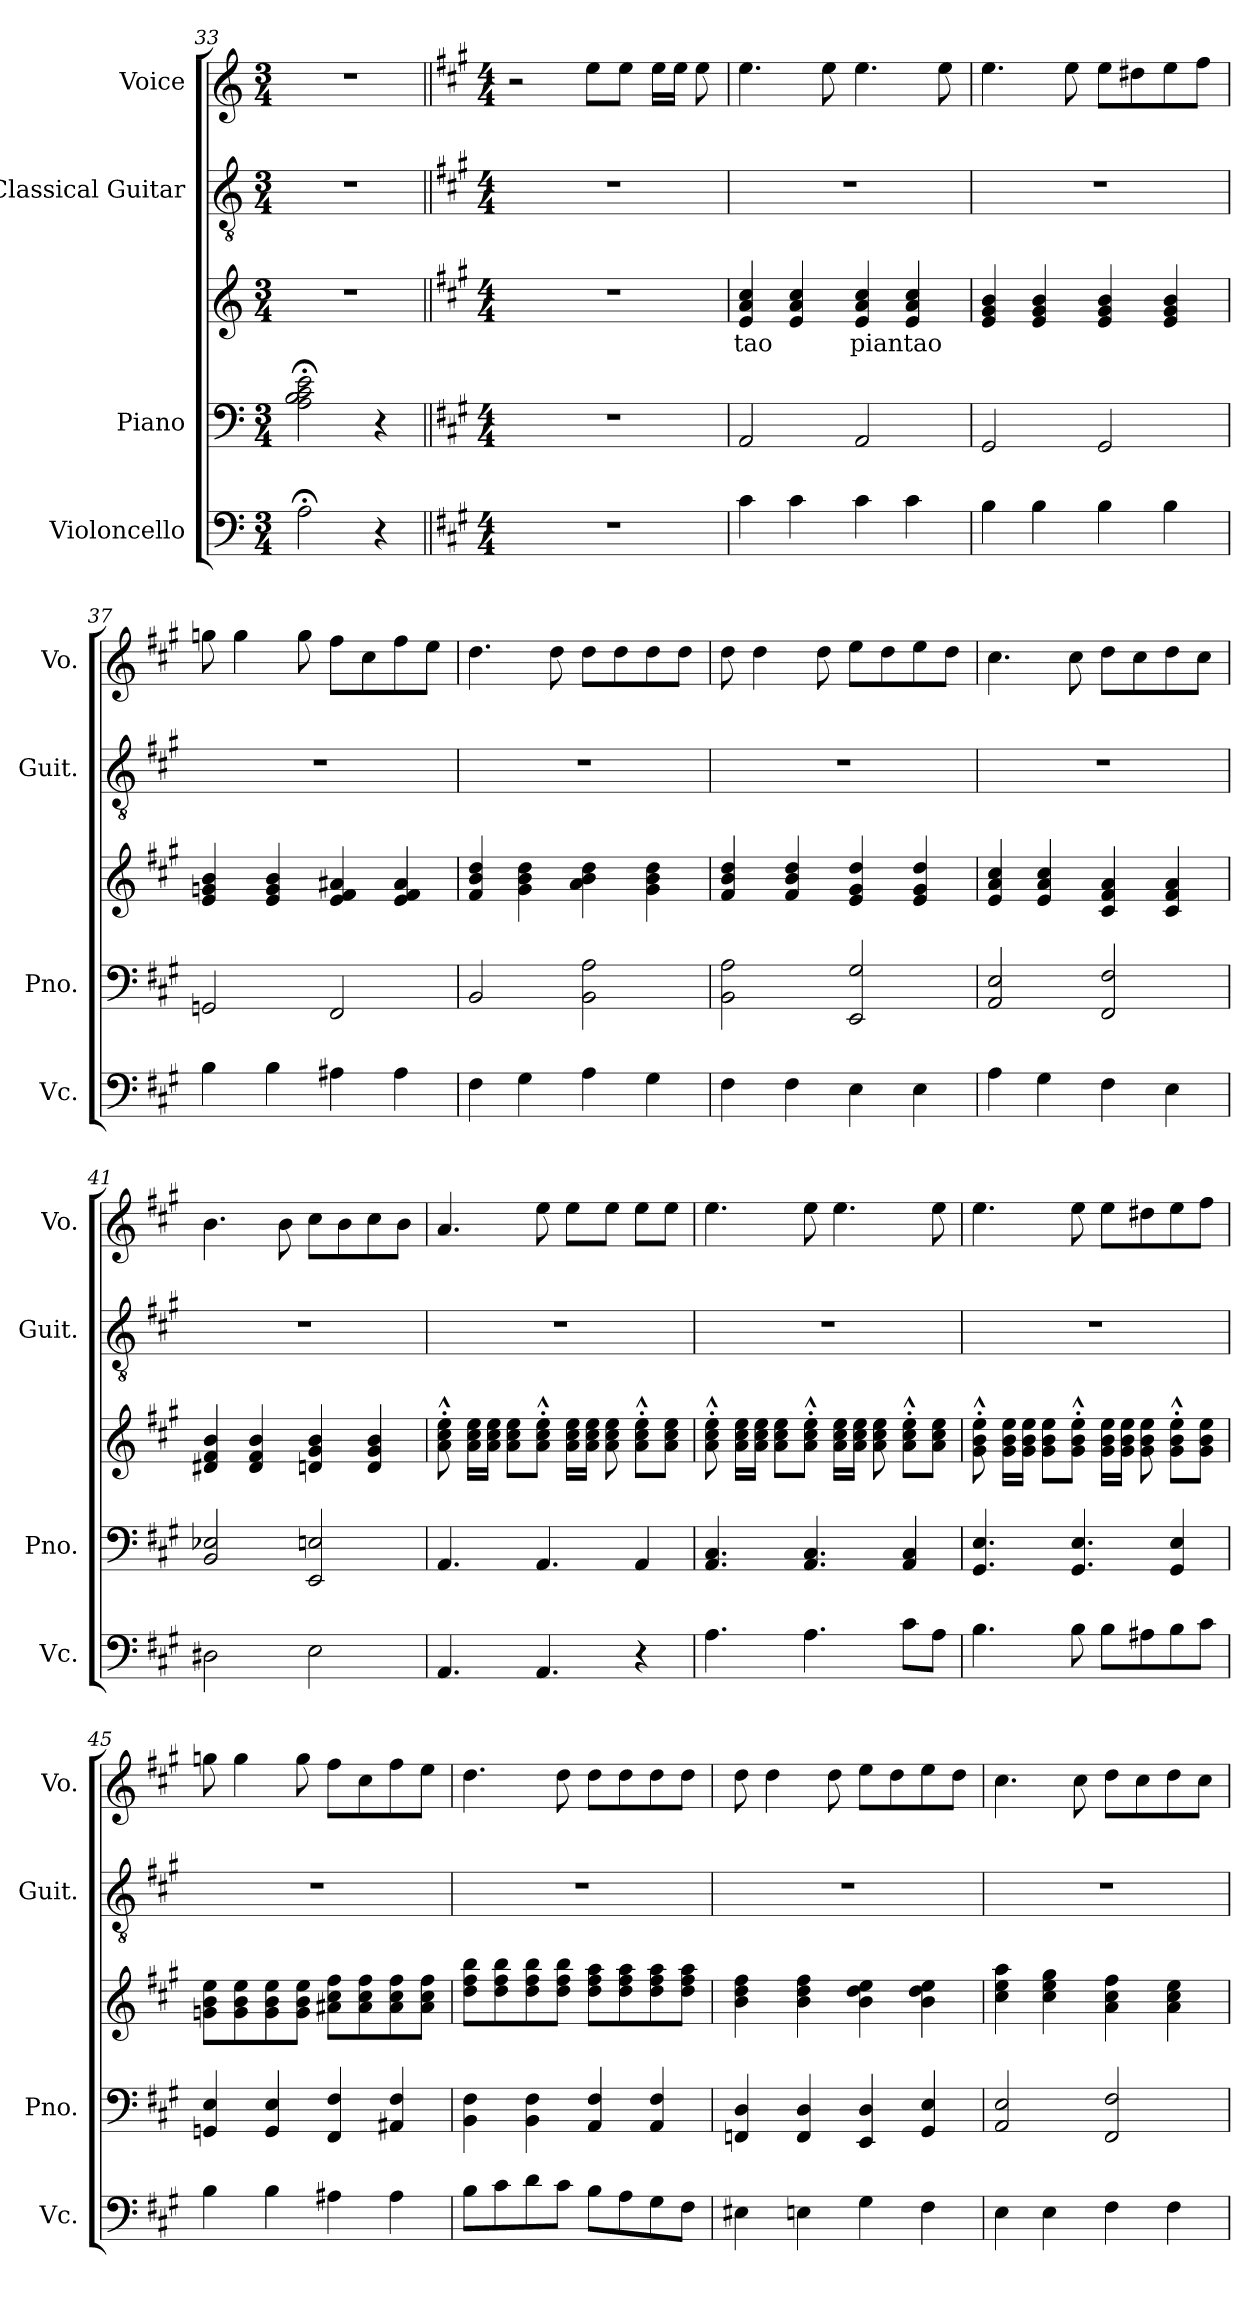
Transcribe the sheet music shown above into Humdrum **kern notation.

**kern	**kern	**kern	**text	**kern	**kern
*part4	*part3	*part3	*part3	*part2	*part1
*staff5	*staff4	*staff3	*staff3	*staff2	*staff1
*I"Violoncello	*I"Piano	*	*	*I"Classical Guitar	*I"Voice
*I'Vc.	*I'Pno.	*	*	*I'Guit.	*I'Vo.
!!LO:PB:g=z
*clefF4	*clefF4	*clefG2	*	*clefGv2	*clefG2
*k[]	*k[]	*k[]	*	*k[]	*k[]
*M3/4	*M3/4	*M3/4	*	*M3/4	*M3/4
=33	=33	=33	=33	=33	=33
2A;<\	2A\;< 2B\;< 2c\;< 2e\;<	2.r	.	2.r	2.r
4r	4r	.	.	.	.
=34||	=34||	=34||	=34||	=34||	=34||
*k[f#c#g#]	*k[f#c#g#]	*k[f#c#g#]	*	*k[f#c#g#]	*k[f#c#g#]
*M4/4	*M4/4	*M4/4	*	*M4/4	*M4/4
*	*	*	*	*	*MM70
1r	1r	1r	.	1r	2r
.	.	.	.	.	8ee\L
.	.	.	.	.	8ee\J
.	.	.	.	.	16ee\LL
.	.	.	.	.	16ee\JJ
.	.	.	.	.	8ee\
=35	=35	=35	=35	=35	=35
!	!	!	!LO:LY:b	!	!
4c#\	2AA/	4e/ 4a/ 4cc#/	tao	1r	4.ee\
4c#\	.	4e/ 4a/ 4cc#/	.	.	.
.	.	.	.	.	8ee\
!	!	!	!LO:LY:b	!	!
4c#\	2AA/	4e/ 4a/ 4cc#/	piantao	.	4.ee\
4c#\	.	4e/ 4a/ 4cc#/	.	.	.
.	.	.	.	.	8ee\
=36	=36	=36	=36	=36	=36
4B\	2GG#/	4e/ 4g#/ 4b/	.	1r	4.ee\
4B\	.	4e/ 4g#/ 4b/	.	.	.
.	.	.	.	.	8ee\
4B\	2GG#/	4e/ 4g#/ 4b/	.	.	8ee\L
.	.	.	.	.	8dd#X\
4B\	.	4e/ 4g#/ 4b/	.	.	8ee\
.	.	.	.	.	8ff#\J
!!LO:LB:g=z
=37	=37	=37	=37	=37	=37
4B\	2GGn/	4e/ 4gn/ 4b/	.	1r	8ggn\
.	.	.	.	.	4gg\
4B\	.	4e/ 4g/ 4b/	.	.	.
.	.	.	.	.	8gg\
4A#X\	2FF#/	4e/ 4f#/ 4a#X/	.	.	8ff#\L
.	.	.	.	.	8cc#\
4A#\	.	4e/ 4f#/ 4a#/	.	.	8ff#\
.	.	.	.	.	8ee\J
=38	=38	=38	=38	=38	=38
4F#\	2BB/	4f#/ 4b/ 4dd/	.	1r	4.dd\
4G#\	.	4g#\ 4b\ 4dd\	.	.	.
.	.	.	.	.	8dd\
4A\	2BB\ 2A\	4a\ 4b\ 4dd\	.	.	8dd\L
.	.	.	.	.	8dd\
4G#\	.	4g#\ 4b\ 4dd\	.	.	8dd\
.	.	.	.	.	8dd\J
=39	=39	=39	=39	=39	=39
4F#\	2BB\ 2A\	4f#/ 4b/ 4dd/	.	1r	8dd\
.	.	.	.	.	4dd\
4F#\	.	4f#/ 4b/ 4dd/	.	.	.
.	.	.	.	.	8dd\
4E\	2EE/ 2G#/	4e/ 4g#/ 4dd/	.	.	8ee\L
.	.	.	.	.	8dd\
4E\	.	4e/ 4g#/ 4dd/	.	.	8ee\
.	.	.	.	.	8dd\J
=40	=40	=40	=40	=40	=40
4A\	2AA/ 2E/	4e/ 4a/ 4cc#/	.	1r	4.cc#\
4G#\	.	4e/ 4a/ 4cc#/	.	.	.
.	.	.	.	.	8cc#\
4F#\	2FF#/ 2F#/	4c#/ 4f#/ 4a/	.	.	8dd\L
.	.	.	.	.	8cc#\
4E\	.	4c#/ 4f#/ 4a/	.	.	8dd\
.	.	.	.	.	8cc#\J
!!LO:PB:g=z
=41	=41	=41	=41	=41	=41
2D#X\	2BB/ 2E-X/	4d#X/ 4f#/ 4b/	.	1r	4.b\
.	.	4d#/ 4f#/ 4b/	.	.	.
.	.	.	.	.	8b\
2E\	2EE/ 2En/	4dn/ 4g#/ 4b/	.	.	8cc#\L
.	.	.	.	.	8b\
.	.	4d/ 4g#/ 4b/	.	.	8cc#\
.	.	.	.	.	8b\J
=42	=42	=42	=42	=42	=42
4.AA/	4.AA/	8a\'^^ 8cc#\'^^ 8ee\'^^	.	1r	4.a/
.	.	16a\ 16cc#\ 16ee\LL	.	.	.
.	.	16a\ 16cc#\ 16ee\JJ	.	.	.
.	.	8a\ 8cc#\ 8ee\L	.	.	.
4.AA/	4.AA/	8a\'^^ 8cc#\'^^ 8ee\'^^J	.	.	8ee\
.	.	16a\ 16cc#\ 16ee\LL	.	.	8ee\L
.	.	16a\ 16cc#\ 16ee\JJ	.	.	.
.	.	8a\ 8cc#\ 8ee\	.	.	8ee\J
4r	4AA/	8a\'^^ 8cc#\'^^ 8ee\'^^L	.	.	8ee\L
.	.	8a\ 8cc#\ 8ee\J	.	.	8ee\J
=43	=43	=43	=43	=43	=43
4.A\	4.AA/ 4.C#/	8a\'^^ 8cc#\'^^ 8ee\'^^	.	1r	4.ee\
.	.	16a\ 16cc#\ 16ee\LL	.	.	.
.	.	16a\ 16cc#\ 16ee\JJ	.	.	.
.	.	8a\ 8cc#\ 8ee\L	.	.	.
4.A\	4.AA/ 4.C#/	8a\'^^ 8cc#\'^^ 8ee\'^^J	.	.	8ee\
.	.	16a\ 16cc#\ 16ee\LL	.	.	4.ee\
.	.	16a\ 16cc#\ 16ee\JJ	.	.	.
.	.	8a\ 8cc#\ 8ee\	.	.	.
8c#\L	4AA/ 4C#/	8a\'^^ 8cc#\'^^ 8ee\'^^L	.	.	.
8A\J	.	8a\ 8cc#\ 8ee\J	.	.	8ee\
=44	=44	=44	=44	=44	=44
4.B\	4.GG#/ 4.E/	8g#\'^^ 8b\'^^ 8ee\'^^	.	1r	4.ee\
.	.	16g#\ 16b\ 16ee\LL	.	.	.
.	.	16g#\ 16b\ 16ee\JJ	.	.	.
.	.	8g#\ 8b\ 8ee\L	.	.	.
8B\	4.GG#/ 4.E/	8g#\'^^ 8b\'^^ 8ee\'^^J	.	.	8ee\
8B\L	.	16g#\ 16b\ 16ee\LL	.	.	8ee\L
.	.	16g#\ 16b\ 16ee\JJ	.	.	.
8A#X\	.	8g#\ 8b\ 8ee\	.	.	8dd#X\
8B\	4GG#/ 4E/	8g#\'^^ 8b\'^^ 8ee\'^^L	.	.	8ee\
8c#\J	.	8g#\ 8b\ 8ee\J	.	.	8ff#\J
!!LO:LB:g=z
=45	=45	=45	=45	=45	=45
4B\	4GGn/ 4E/	8gn\ 8b\ 8ee\L	.	1r	8ggn\
.	.	8g\ 8b\ 8ee\	.	.	4gg\
4B\	4GG/ 4E/	8g\ 8b\ 8ee\	.	.	.
.	.	8g\ 8b\ 8ee\J	.	.	8gg\
4A#X\	4FF#/ 4F#/	8a#X\ 8cc#\ 8ff#\L	.	.	8ff#\L
.	.	8a#\ 8cc#\ 8ff#\	.	.	8cc#\
4A#\	4AA#X/ 4F#/	8a#\ 8cc#\ 8ff#\	.	.	8ff#\
.	.	8a#\ 8cc#\ 8ff#\J	.	.	8ee\J
=46	=46	=46	=46	=46	=46
8B\L	4BB\ 4F#\	8dd\ 8ff#\ 8bb\L	.	1r	4.dd\
8c#\	.	8dd\ 8ff#\ 8bb\	.	.	.
8d\	4BB\ 4F#\	8dd\ 8ff#\ 8bb\	.	.	.
8c#\J	.	8dd\ 8ff#\ 8bb\J	.	.	8dd\
8B\L	4AA/ 4F#/	8dd\ 8ff#\ 8aa\L	.	.	8dd\L
8A\	.	8dd\ 8ff#\ 8aa\	.	.	8dd\
8G#\	4AA/ 4F#/	8dd\ 8ff#\ 8aa\	.	.	8dd\
8F#\J	.	8dd\ 8ff#\ 8aa\J	.	.	8dd\J
=47	=47	=47	=47	=47	=47
4E#X\	4FFn/ 4D/	4b\ 4dd\ 4ff#\	.	1r	8dd\
.	.	.	.	.	4dd\
4En\	4FF/ 4D/	4b\ 4dd\ 4ff#\	.	.	.
.	.	.	.	.	8dd\
4G#\	4EE/ 4D/	4b\ 4dd\ 4ee\	.	.	8ee\L
.	.	.	.	.	8dd\
4F#\	4GG#/ 4E/	4b\ 4dd\ 4ee\	.	.	8ee\
.	.	.	.	.	8dd\J
=48	=48	=48	=48	=48	=48
4E\	2AA/ 2E/	4cc#\ 4ee\ 4aa\	.	1r	4.cc#\
4E\	.	4cc#\ 4ee\ 4gg#\	.	.	.
.	.	.	.	.	8cc#\
4F#\	2FF#/ 2F#/	4a\ 4cc#\ 4ff#\	.	.	8dd\L
.	.	.	.	.	8cc#\
4F#\	.	4a\ 4cc#\ 4ee\	.	.	8dd\
.	.	.	.	.	8cc#\J
=	=	=	=	=	=
*-	*-	*-	*-	*-	*-
